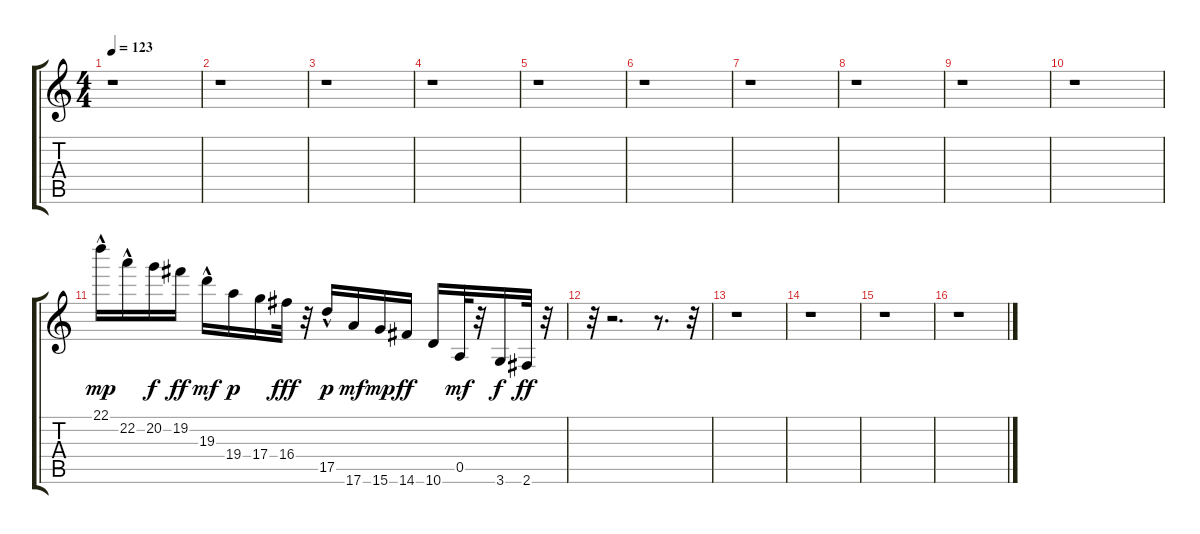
\track "" {instrument distortionguitar}
\staff {score tabs}
\tuning (E4 B3 G3 D3 A2 E2) {hide}
\ts (4 4)
\tempo 123
\clef g2
\ks c
r.1{dy mp} |
r.1 |
r.1 |
r.1 |
r.1 |
r.1 |
r.1 |
r.1 |
r.1 |
r.1 |
22.1{hac}.16 22.2{hac}.16 20.2.16{dy f} 19.2.16{dy ff} 19.3{hac}.16{dy mf} 19.4.16{dy p} 17.4.16 16.4.32{dy fff} r.32 17.5{hac}.16{dy p} 17.6.16{dy mf} 15.6.16{dy mp} 14.6.16{dy ff} 10.6.16 0.5.32{dy mf} r.32 3.6.16{dy f} 2.6.32{dy ff} r.32 |
r.32 r.2{d} r.8{d} r.32 |
r.1 |
r.1 |
r.1 |
r.1
